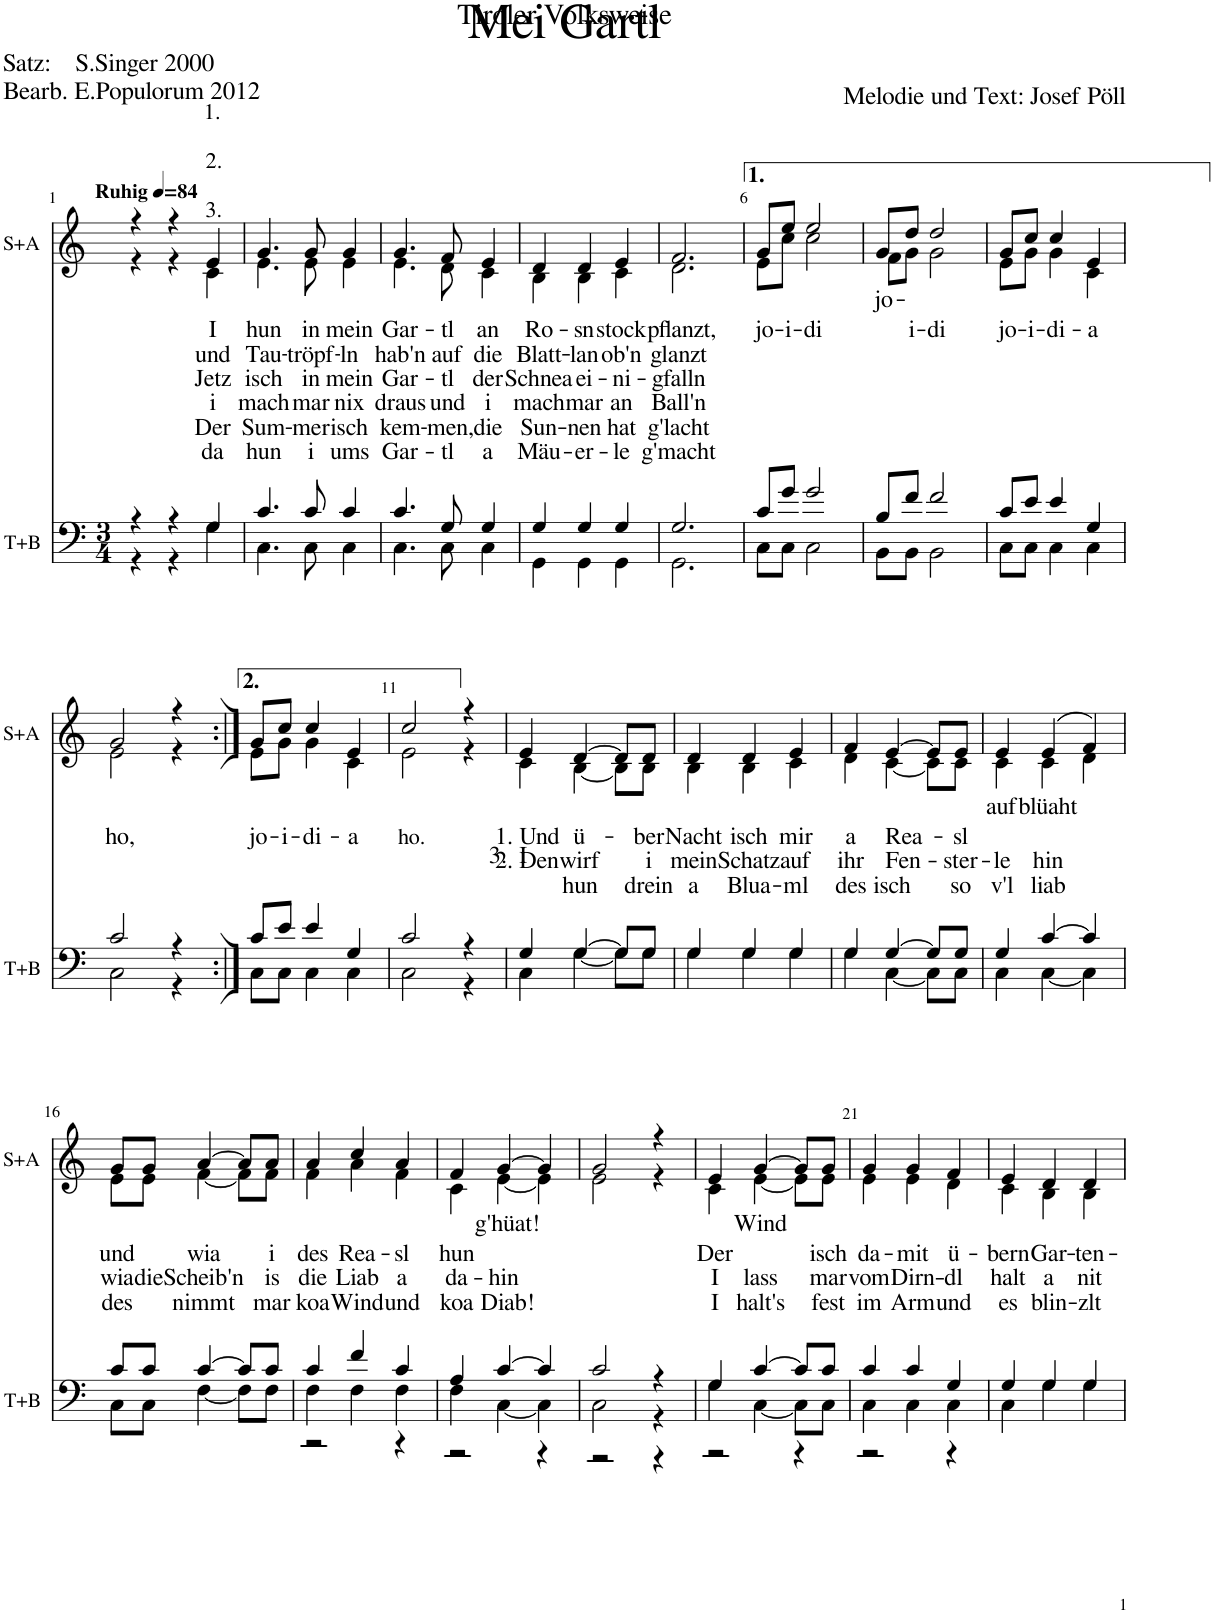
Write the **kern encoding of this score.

**kern	**kern	**text	**text	**text	**text	**text	**text
*part2	*part1	*part1	*part1	*part1	*part1	*part1	*part1
*staff2	*staff1	*staff1	*staff1	*staff1	*staff1	*staff1	*staff1
*I"T+B	*I"S+A	*	*	*	*	*	*
*I'T+B	*I'S+A	*	*	*	*	*	*
*clefF4	*clefG2	*	*	*	*	*	*
*k[]	*k[]	*	*	*	*	*	*
*M3/4	*	*	*	*	*	*	*
*MM84	*MM84	*	*	*	*	*	*
=1	=1	=1	=1	=1	=1	=1	=1
*^	*^	*	*	*	*	*	*
!	!	!LO:TX:a:B:t=Ruhig	!	!	!	!	!	!	!
4r	4r	4r	4r	.	.	.	.	.	.
4r	4r	4r	4r	.	.	.	.	.	.
!	!	!LO:TX:a:t=1.	!	!	!	!	!	!	!
!	!	!LO:TX:a:t=2.	!	!	!	!	!	!	!
!	!	!LO:TX:a:t=3.	!	!	!	!	!	!	!
!	!	!	!	!LO:LY:b	!LO:LY:b	!LO:LY:b	!LO:LY:b	!LO:LY:b	!LO:LY:b
4G/	4G\	4e/	4c\	I	und	Jetz	i	Der	da
=2	=2	=2	=2	=2	=2	=2	=2	=2	=2
!	!	!	!	!LO:LY:b	!LO:LY:b	!LO:LY:b	!LO:LY:b	!LO:LY:b	!LO:LY:b
4.c/	4.C\	4.g/	4.e\	hun	Tau-	isch	mach	Sum-	hun
!	!	!	!	!LO:LY:b	!LO:LY:b	!LO:LY:b	!LO:LY:b	!LO:LY:b	!LO:LY:b
8c/	8C\	8g/	8e\	in	-tröpf-	in	mar	-mer	i
!	!	!	!	!LO:LY:b	!LO:LY:b	!LO:LY:b	!LO:LY:b	!LO:LY:b	!LO:LY:b
4c/	4C\	4g/	4e\	mein	-ln	mein	nix	isch	ums
=3	=3	=3	=3	=3	=3	=3	=3	=3	=3
!	!	!	!	!LO:LY:b	!LO:LY:b	!LO:LY:b	!LO:LY:b	!LO:LY:b	!LO:LY:b
4.c/	4.C\	4.g/	4.e\	Gar-	hab'n	Gar-	draus	kem-	Gar-
!	!	!	!	!LO:LY:b	!LO:LY:b	!LO:LY:b	!LO:LY:b	!LO:LY:b	!LO:LY:b
8G/	8C\	8f/	8d\	-tl	auf	-tl	und	-men,	-tl
!	!	!	!	!LO:LY:b	!LO:LY:b	!LO:LY:b	!LO:LY:b	!LO:LY:b	!LO:LY:b
4G/	4C\	4e/	4c\	an	die	der	i	die	a
=4	=4	=4	=4	=4	=4	=4	=4	=4	=4
!	!	!	!	!LO:LY:b	!LO:LY:b	!LO:LY:b	!LO:LY:b	!LO:LY:b	!LO:LY:b
4G/	4GG\	4d/	4B\	Ro-	Blatt-	Schnea	mach	Sun-	Mäu-
!	!	!	!	!LO:LY:b	!LO:LY:b	!LO:LY:b	!LO:LY:b	!LO:LY:b	!LO:LY:b
4G/	4GG\	4d/	4B\	-sn-	-lan	ei-	mar	-nen	-er-
!	!	!	!	!LO:LY:b	!LO:LY:b	!LO:LY:b	!LO:LY:b	!LO:LY:b	!LO:LY:b
4G/	4GG\	4e/	4c\	-stock	ob'n	-ni-	an	hat	-le
=5	=5	=5	=5	=5	=5	=5	=5	=5	=5
!	!	!	!	!LO:LY:b	!LO:LY:b	!LO:LY:b	!LO:LY:b	!LO:LY:b	!LO:LY:b
2.G/	2.GG\	2.f/	2.d\	pflanzt,	glanzt	-gfalln	Ball'n	g'lacht	g'macht
=6	=6	=6	=6	=6	=6	=6	=6	=6	=6
!	!	!	!	!LO:LY:b	!	!	!	!	!
8c/L	8C\L	8g/L	8e\L	jo-	.	.	.	.	.
!	!	!	!	!LO:LY:b	!	!	!	!	!
8g/J	8C\J	8ee/J	8cc\J	-i-	.	.	.	.	.
!	!	!	!	!LO:LY:b	!	!	!	!	!
2g/	2C\	2ee/	2cc\	-di	.	.	.	.	.
=7	=7	=7	=7	=7	=7	=7	=7	=7	=7
!	!	!	!	!LO:LY:b	!	!	!	!	!
8B/L	8BB\L	8g/L	8f\L	jo-	.	.	.	.	.
!	!	!	!	!LO:LY:b	!	!	!	!	!
8f/J	8BB\J	8dd/J	8g\J	-i-	.	.	.	.	.
!	!	!	!	!LO:LY:b	!	!	!	!	!
2f/	2BB\	2dd/	2g\	-di	.	.	.	.	.
=8	=8	=8	=8	=8	=8	=8	=8	=8	=8
!	!	!	!	!LO:LY:b	!	!	!	!	!
8c/L	8C\L	8g/L	8e\L	jo-	.	.	.	.	.
!	!	!	!	!LO:LY:b	!	!	!	!	!
8e/J	8C\J	8cc/J	8g\J	-i-	.	.	.	.	.
!	!	!	!	!LO:LY:b	!	!	!	!	!
4e/	4C\	4cc/	4g\	-di-	.	.	.	.	.
!	!	!	!	!LO:LY:b	!	!	!	!	!
4G/	4C\	4e/	4c\	-a	.	.	.	.	.
!!LO:LB:g=z	!!
=9	=9	=9	=9	=9	=9	=9	=9	=9	=9
!	!	!	!	!LO:LY:b	!	!	!	!	!
2c/	2C\	2g/	2e\	ho,	.	.	.	.	.
4r	4r	4r	4r	.	.	.	.	.	.
=10:|!	=10:|!	=10:|!	=10:|!	=10:|!	=10:|!	=10:|!	=10:|!	=10:|!	=10:|!
!	!	!	!	!LO:LY:b	!	!	!	!	!
8c/L	8C\L	8g/L	8e\L	jo-	.	.	.	.	.
!	!	!	!	!LO:LY:b	!	!	!	!	!
8e/J	8C\J	8cc/J	8g\J	-i-	.	.	.	.	.
!	!	!	!	!LO:LY:b	!	!	!	!	!
4e/	4C\	4cc/	4g\	-di-	.	.	.	.	.
!	!	!	!	!LO:LY:b	!	!	!	!	!
4G/	4C\	4e/	4c\	-a	.	.	.	.	.
=11	=11	=11	=11	=11	=11	=11	=11	=11	=11
!	!	!	!	!LO:LY:b	!	!	!	!	!
2c/	2C\	2cc/	2e\	ho.	.	.	.	.	.
4r	4r	4r	4r	.	.	.	.	.	.
=12	=12	=12	=12	=12	=12	=12	=12	=12	=12
!	!	!	!	!LO:LY:b	!LO:LY:b	!LO:LY:b	!	!	!
4G/	4C\	4e/	4c\	1. Und	2. Den	3. I	.	.	.
!	!	!	!	!LO:LY:b	!LO:LY:b	!LO:LY:b	!	!	!
[4G/	[4G\	[4d/	[4B\	ü-	wirf	hun	.	.	.
8G/L]	8G\L]	8d/L]	8B\L]	.	.	.	.	.	.
!	!	!	!	!LO:LY:b	!LO:LY:b	!LO:LY:b	!	!	!
8G/J	8G\J	8d/J	8B\J	-ber	-i	drein	.	.	.
=13	=13	=13	=13	=13	=13	=13	=13	=13	=13
!	!	!	!	!LO:LY:b	!LO:LY:b	!LO:LY:b	!	!	!
4G/	4G\	4d/	4B\	Nacht	mein	a	.	.	.
!	!	!	!	!LO:LY:b	!LO:LY:b	!LO:LY:b	!	!	!
4G/	4G\	4d/	4B\	isch	Schatz	Blua-	.	.	.
!	!	!	!	!LO:LY:b	!LO:LY:b	!LO:LY:b	!	!	!
4G/	4G\	4e/	4c\	mir	auf	-ml	.	.	.
=14	=14	=14	=14	=14	=14	=14	=14	=14	=14
!	!	!	!	!LO:LY:b	!LO:LY:b	!LO:LY:b	!	!	!
4G/	4G\	4f/	4d\	a	ihr	des	.	.	.
!	!	!	!	!LO:LY:b	!LO:LY:b	!LO:LY:b	!	!	!
[4G/	[4C\	[4e/	[4c\	Rea-	Fen-	isch	.	.	.
8G/L]	8C\L]	8e/L]	8c\L]	.	.	.	.	.	.
!	!	!	!	!LO:LY:b	!LO:LY:b	!LO:LY:b	!	!	!
8G/J	8C\J	8e/J	8c\J	-sl	-ster-	so	.	.	.
=15	=15	=15	=15	=15	=15	=15	=15	=15	=15
!	!	!	!	!LO:LY:b	!LO:LY:b	!LO:LY:b	!	!	!
4G/	4C\	4e/	4c\	auf-	-le	v'l	.	.	.
!	!	!	!	!LO:LY:b	!LO:LY:b	!LO:LY:b	!	!	!
[4c/	[4C\	(4e/	4c\	-blüaht	hin	liab	.	.	.
4c/]	4C\]	4f/)	4d\	.	.	.	.	.	.
!!LO:LB:g=z	!!
=16	=16	=16	=16	=16	=16	=16	=16	=16	=16
!	!	!	!	!LO:LY:b	!LO:LY:b	!LO:LY:b	!	!	!
8c/L	8C\L	8g/L	8e\L	und	wia	des	.	.	.
!	!	!	!	!	!LO:LY:b	!	!	!	!
8c/J	8C\J	8g/J	8e\J	.	die	.	.	.	.
!	!	!	!	!LO:LY:b	!LO:LY:b	!LO:LY:b	!	!	!
[4c/	[4F\	[4a/	[4f\	wia	Scheib'n	nimmt	.	.	.
8c/L]	8F\L]	8a/L]	8f\L]	.	.	.	.	.	.
!	!	!	!	!LO:LY:b	!LO:LY:b	!LO:LY:b	!	!	!
8c/J	8F\J	8a/J	8f\J	i	is	mar	.	.	.
=17	=17	=17	=17	=17	=17	=17	=17	=17	=17
*	*^	*	*	*	*	*	*	*	*
!	!	!	!	!	!LO:LY:b	!LO:LY:b	!LO:LY:b	!	!	!
4c/	4F\	2r	4a/	4f\	des	die	koa	.	.	.
!	!	!	!	!	!LO:LY:b	!LO:LY:b	!LO:LY:b	!	!	!
4f/	4F\	.	4cc/	4a\	Rea-	Liab	Wind	.	.	.
!	!	!	!	!	!LO:LY:b	!LO:LY:b	!LO:LY:b	!	!	!
4c/	4F\	4r	4a/	4f\	-sl	a	und	.	.	.
=18	=18	=18	=18	=18	=18	=18	=18	=18	=18	=18
!	!	!	!	!	!LO:LY:b	!LO:LY:b	!LO:LY:b	!	!	!
4A/	4F\	2r	4f/	4c\	hun	da-	koa	.	.	.
!	!	!	!	!	!LO:LY:b	!LO:LY:b	!LO:LY:b	!	!	!
[4c/	[4C\	.	[4g/	[4e\	g'hüat!	-hin	Diab!	.	.	.
4c/]	4C\]	4r	4g/]	4e\]	.	.	.	.	.	.
=19	=19	=19	=19	=19	=19	=19	=19	=19	=19	=19
2c/	2C\	2r	2g/	2e\	.	.	.	.	.	.
4r	4r	4r	4r	4r	.	.	.	.	.	.
=20	=20	=20	=20	=20	=20	=20	=20	=20	=20	=20
!	!	!	!	!	!LO:LY:b	!LO:LY:b	!LO:LY:b	!	!	!
4G/	4G\	2r	4e/	4c\	Der	I	I	.	.	.
!	!	!	!	!	!LO:LY:b	!LO:LY:b	!LO:LY:b	!	!	!
[4c/	[4C\	.	[4g/	[4e\	Wind	lass	halt's	.	.	.
8c/L]	8C\L]	4r	8g/L]	8e\L]	.	.	.	.	.	.
!	!	!	!	!	!LO:LY:b	!LO:LY:b	!LO:LY:b	!	!	!
8c/J	8C\J	.	8g/J	8e\J	isch	mar	fest	.	.	.
=21	=21	=21	=21	=21	=21	=21	=21	=21	=21	=21
!	!	!	!	!	!LO:LY:b	!LO:LY:b	!LO:LY:b	!	!	!
4c/	4C\	2r	4g/	4e\	da-	vom	im	.	.	.
!	!	!	!	!	!LO:LY:b	!LO:LY:b	!LO:LY:b	!	!	!
4c/	4C\	.	4g/	4e\	-mit	Dirn-	Arm	.	.	.
!	!	!	!	!	!LO:LY:b	!LO:LY:b	!LO:LY:b	!	!	!
4G/	4C\	4r	4f/	4d\	ü-	-dl	und	.	.	.
=22	=22	=22	=22	=22	=22	=22	=22	=22	=22	=22
!	!	!	!	!	!LO:LY:b	!LO:LY:b	!LO:LY:b	!	!	!
*	*v	*v	*	*	*	*	*	*	*	*
4G/	4C\	4e/	4c\	-bern	halt	es	.	.	.
!	!	!	!	!LO:LY:b	!LO:LY:b	!LO:LY:b	!	!	!
4G/	4G\	4d/	4B\	Gar-	a	blin-	.	.	.
!	!	!	!	!LO:LY:b	!LO:LY:b	!LO:LY:b	!	!	!
4G/	4G\	4d/	4B\	-ten-	nit	-zlt	.	.	.
*v	*v	*	*	*	*	*	*	*	*
*	*v	*v	*	*	*	*	*	*
=	=	=	=	=	=	=	=
*-	*-	*-	*-	*-	*-	*-	*-
